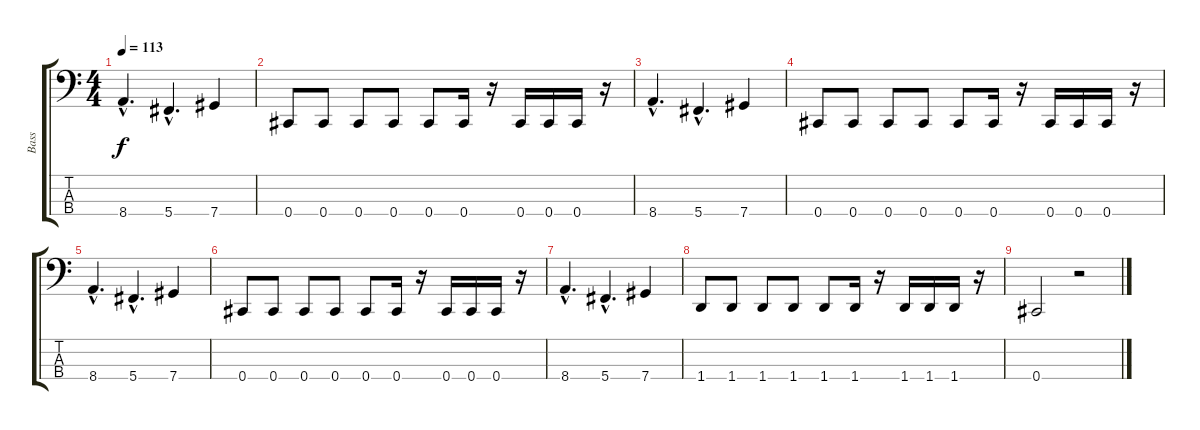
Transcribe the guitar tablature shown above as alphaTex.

\track ("Bass" "Bass") {instrument electricbasspick}
\staff {score tabs}
\tuning (Gb2 Db2 Ab1 Db1) {hide}
\ts (4 4)
\tempo 113
\clef f4
\ks c
8.4{hac}.4{d dy f} 5.4{hac}.4{d} 7.4.4 |
0.4.8 0.4.8 0.4.8 0.4.8 0.4.8 0.4.16 r.16 0.4.16 0.4.16 0.4.16 r.16 |
8.4{hac}.4{d} 5.4{hac}.4{d} 7.4.4 |
0.4.8 0.4.8 0.4.8 0.4.8 0.4.8 0.4.16 r.16 0.4.16 0.4.16 0.4.16 r.16 |
8.4{hac}.4{d} 5.4{hac}.4{d} 7.4.4 |
0.4.8 0.4.8 0.4.8 0.4.8 0.4.8 0.4.16 r.16 0.4.16 0.4.16 0.4.16 r.16 |
8.4{hac}.4{d} 5.4{hac}.4{d} 7.4.4 |
1.4.8 1.4.8 1.4.8 1.4.8 1.4.8 1.4.16 r.16 1.4.16 1.4.16 1.4.16 r.16 |
0.4.2 r.2
